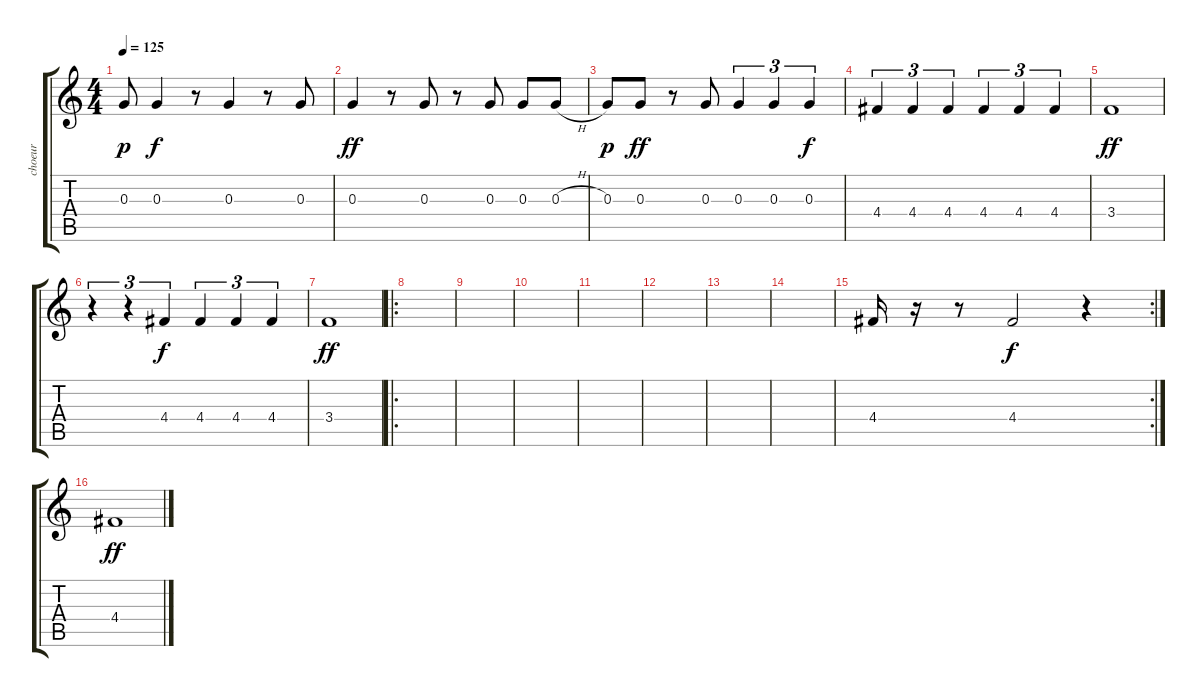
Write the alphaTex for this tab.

\track ("choeur" "choeur") {instrument whistle}
\staff {score tabs}
\tuning (E5 B4 G4 D4 A3 E3) {hide}
\ts (4 4)
\tempo 125
\clef g2
\ks c
0.3.8{dy p} 0.3.4{dy f} r.8 0.3.4 r.8 0.3.8 |
0.3.4{dy ff} r.8 0.3.8 r.8 0.3.8 0.3.8 0.3{h}.8 |
0.3.8{dy p} 0.3.8{dy ff} r.8 0.3.8 0.3.4{tu (3 2)} 0.3.4{tu (3 2)} 0.3.4{tu (3 2) dy f} |
4.4.4{tu (3 2)} 4.4.4{tu (3 2)} 4.4.4{tu (3 2)} 4.4.4{tu (3 2)} 4.4.4{tu (3 2)} 4.4.4{tu (3 2)} |
3.4.1{dy ff} |
r.4{tu (3 2)} r.4{tu (3 2)} 4.4.4{tu (3 2) dy f} 4.4.4{tu (3 2)} 4.4.4{tu (3 2)} 4.4.4{tu (3 2)} |
3.4.1{dy ff} |
\ro
|
|
|
|
|
|
|
\rc 2
4.4.16 r.16 r.8 4.4.2{dy f} r.4 |
4.4{h}.1{dy ff volume 9 instrument whistle}
